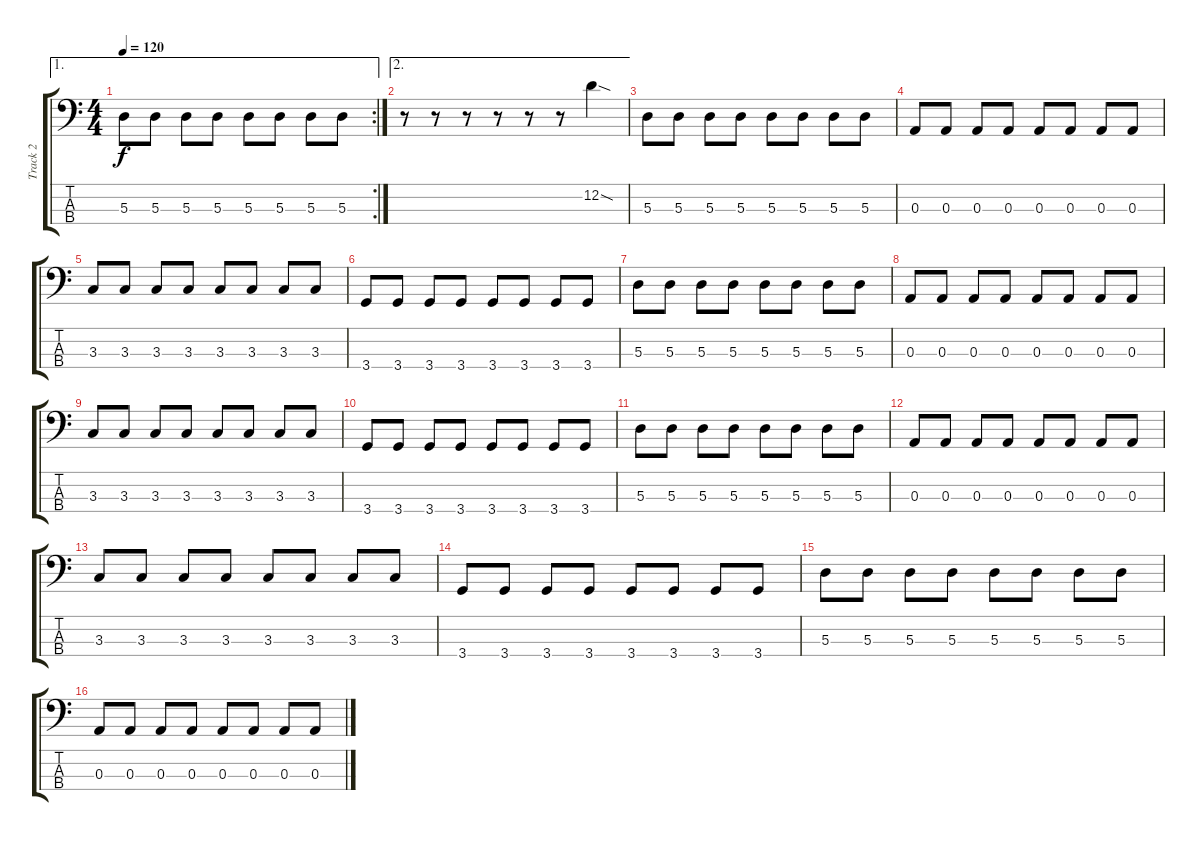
\track ("Track 2" "Track 2") {instrument electricbassfinger}
\staff {score tabs}
\tuning (G2 D2 A1 E1) {hide}
\ae 1
\rc 2
\ts (4 4)
\tempo 120
\clef f4
\ks c
5.3.8{dy f} 5.3.8 5.3.8 5.3.8 5.3.8 5.3.8 5.3.8 5.3.8 |
\ae 2
r.8 r.8 r.8 r.8 r.8 r.8 12.2{sod}.4 |
5.3.8 5.3.8 5.3.8 5.3.8 5.3.8 5.3.8 5.3.8 5.3.8 |
0.3.8 0.3.8 0.3.8 0.3.8 0.3.8 0.3.8 0.3.8 0.3.8 |
3.3.8 3.3.8 3.3.8 3.3.8 3.3.8 3.3.8 3.3.8 3.3.8 |
3.4.8 3.4.8 3.4.8 3.4.8 3.4.8 3.4.8 3.4.8 3.4.8 |
5.3.8 5.3.8 5.3.8 5.3.8 5.3.8 5.3.8 5.3.8 5.3.8 |
0.3.8 0.3.8 0.3.8 0.3.8 0.3.8 0.3.8 0.3.8 0.3.8 |
3.3.8 3.3.8 3.3.8 3.3.8 3.3.8 3.3.8 3.3.8 3.3.8 |
3.4.8 3.4.8 3.4.8 3.4.8 3.4.8 3.4.8 3.4.8 3.4.8 |
5.3.8 5.3.8 5.3.8 5.3.8 5.3.8 5.3.8 5.3.8 5.3.8 |
0.3.8 0.3.8 0.3.8 0.3.8 0.3.8 0.3.8 0.3.8 0.3.8 |
3.3.8 3.3.8 3.3.8 3.3.8 3.3.8 3.3.8 3.3.8 3.3.8 |
3.4.8 3.4.8 3.4.8 3.4.8 3.4.8 3.4.8 3.4.8 3.4.8 |
5.3.8 5.3.8 5.3.8 5.3.8 5.3.8 5.3.8 5.3.8 5.3.8 |
0.3.8 0.3.8 0.3.8 0.3.8 0.3.8 0.3.8 0.3.8 0.3.8
